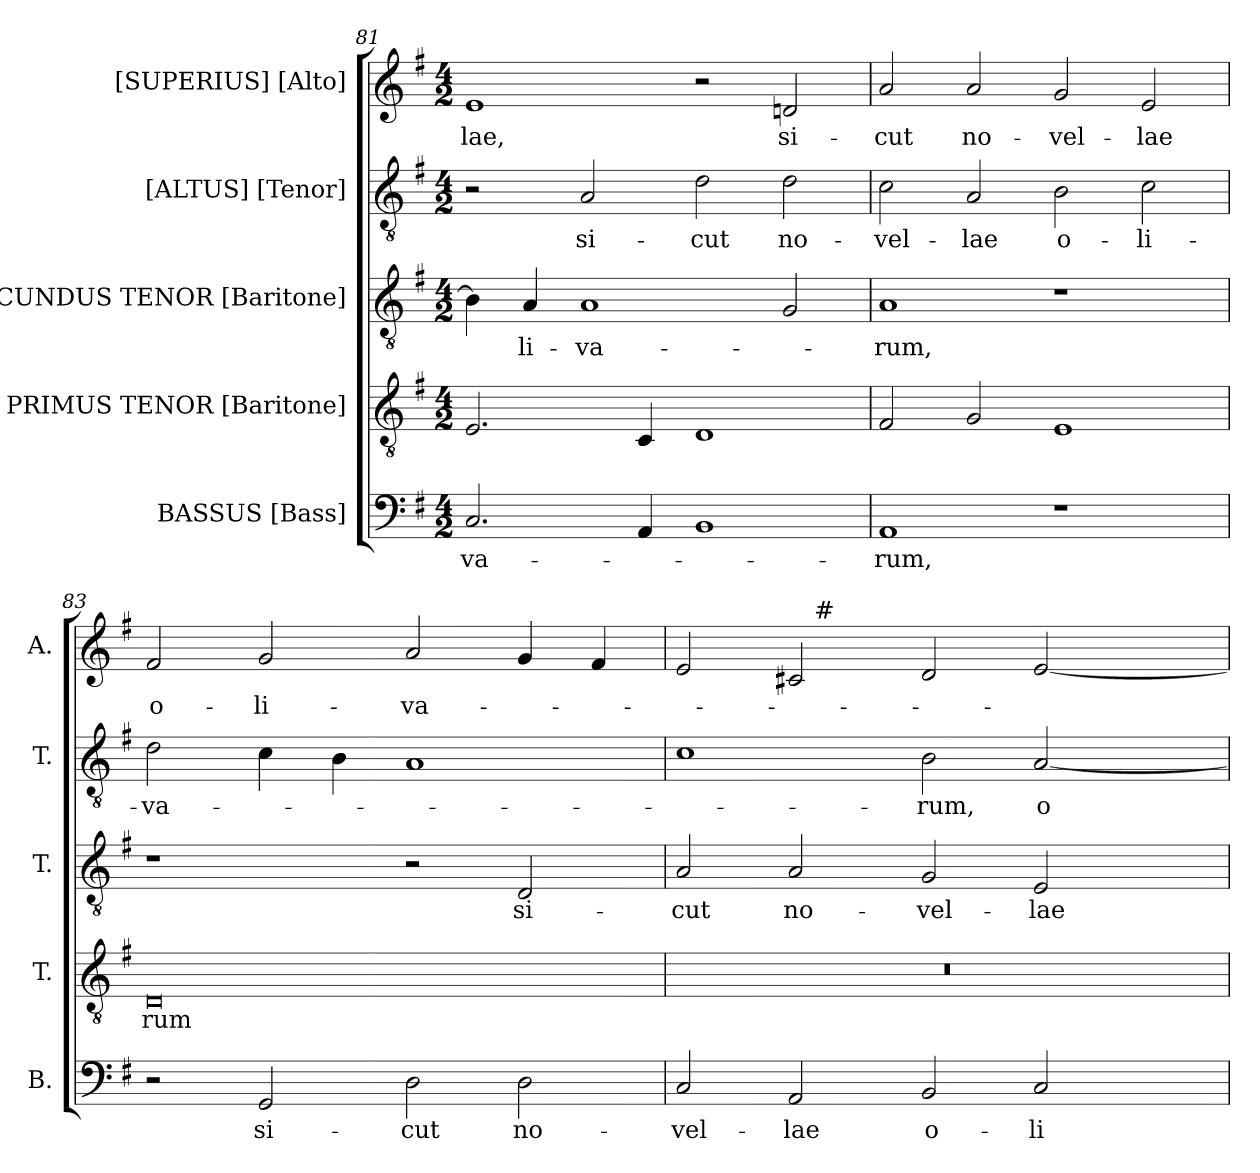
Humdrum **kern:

**kern	**text	**kern	**text	**kern	**text	**kern	**text	**kern	**text
*part5	*part5	*part4	*part4	*part3	*part3	*part2	*part2	*part1	*part1
*staff5	*staff5	*staff4	*staff4	*staff3	*staff3	*staff2	*staff2	*staff1	*staff1
*I"BASSUS [Bass]	*	*I"PRIMUS TENOR [Baritone]	*	*I"SECUNDUS TENOR [Baritone]	*	*I"[ALTUS] [Tenor]	*	*I"[SUPERIUS] [Alto]	*
*I'B.	*	*I'T.	*	*I'T.	*	*I'T.	*	*I'A.	*
!!LO:PB:g=z
*clefF4	*	*clefGv2	*	*clefGv2	*	*clefGv2	*	*clefG2	*
*	*	*ITrd7c12	*	*ITrd7c12	*	*ITrd7c12	*	*	*
*k[f#]	*	*k[f#]	*	*k[f#]	*	*k[f#]	*	*k[f#]	*
*G:	*	*G:	*	*G:	*	*G:	*	*G:	*
*M4/2	*	*M4/2	*	*M4/2	*	*M4/2	*	*M4/2	*
=81	=81	=81	=81	=81	=81	=81	=81	=81	=81
!	!LO:LY:b:color=#000000	!	!	!	!	!	!	!	!
!	!	!	!	!	!	!	!	!	!LO:LY:b:color=#000000
2.Ci/	-va-	2.EEi/	.	4BBi\]	.	2r	.	1ei	-lae,
!	!	!	!	!	!LO:LY:b:color=#000000	!	!	!	!
.	.	.	.	4AAi/	-li-	.	.	.	.
!	!	!	!	!	!LO:LY:b:color=#000000	!	!	!	!
!	!	!	!	!	!	!	!LO:LY:b:color=#000000	!	!
.	.	.	.	1AAi	-va-	2AAi/	si-	.	.
4AAi/	.	4CCi/	.	.	.	.	.	.	.
!	!	!	!	!	!	!	!LO:LY:b:color=#000000	!	!
1BBi	.	1DDi	.	.	.	2Di\	-cut	2r	.
!	!	!	!	!	!	!	!LO:LY:b:color=#000000	!	!
!	!	!	!	!	!	!	!	!	!LO:LY:b:color=#000000
.	.	.	.	2GGi/	.	2Di\	no-	2dni/	si-
=82	=82	=82	=82	=82	=82	=82	=82	=82	=82
!	!LO:LY:b:color=#000000	!	!	!	!	!	!	!	!
!	!	!	!	!	!LO:LY:b:color=#000000	!	!	!	!
!	!	!	!	!	!	!	!LO:LY:b:color=#000000	!	!
!	!	!	!	!	!	!	!	!	!LO:LY:b:color=#000000
1AAi	-rum,	2FF#i/	.	1AAi	-rum,	2Ci\	-vel-	2ai/	-cut
!	!	!	!	!	!	!	!LO:LY:b:color=#000000	!	!
!	!	!	!	!	!	!	!	!	!LO:LY:b:color=#000000
.	.	2GGi/	.	.	.	2AAi/	-lae	2ai/	no-
!	!	!	!	!	!	!	!LO:LY:b:color=#000000	!	!
!	!	!	!	!	!	!	!	!	!LO:LY:b:color=#000000
1r	.	1EEi	.	1r	.	2BBi\	o-	2gi/	-vel-
!	!	!	!	!	!	!	!LO:LY:b:color=#000000	!	!
!	!	!	!	!	!	!	!	!	!LO:LY:b:color=#000000
.	.	.	.	.	.	2Ci\	-li-	2ei/	-lae
=83	=83	=83	=83	=83	=83	=83	=83	=83	=83
!	!	!	!LO:LY:b:color=#000000	!	!	!	!	!	!
!	!	!	!	!	!	!	!LO:LY:b:color=#000000	!	!
!	!	!	!	!	!	!	!	!	!LO:LY:b:color=#000000
2r	.	0DDi	-rum	1r	.	2Di\	-va-	2f#i/	o-
!	!LO:LY:b:color=#000000	!	!	!	!	!	!	!	!
!	!	!	!	!	!	!	!	!	!LO:LY:b:color=#000000
2GGi/	si-	.	.	.	.	4Ci\	.	2gi/	-li-
.	.	.	.	.	.	4BBi\	.	.	.
!	!LO:LY:b:color=#000000	!	!	!	!	!	!	!	!
!	!	!	!	!	!	!	!	!	!LO:LY:b:color=#000000
2Di\	-cut	.	.	2r	.	1AAi	.	2ai/	-va-
!	!LO:LY:b:color=#000000	!	!	!	!	!	!	!	!
!	!	!	!	!	!LO:LY:b:color=#000000	!	!	!	!
2Di\	no-	.	.	2DDi/	si-	.	.	4gi/	.
.	.	.	.	.	.	.	.	4f#i/	.
=84	=84	=84	=84	=84	=84	=84	=84	=84	=84
!	!LO:LY:b:color=#000000	!LO:N:vis=1	!	!	!	!	!	!	!
!	!	!	!	!	!LO:LY:b:color=#000000	!	!	!	!
*	*	*	*	*	*	*	*	*^	*
2Ci/	-vel-	0r	.	2AAi/	-cut	1Ci	.	2ei/	2ryy	.
!	!LO:LY:b:color=#000000	!	!	!	!	!	!	!	!	!
!	!	!	!	!	!LO:LY:b:color=#000000	!	!	!	!	!
2AAi/	-lae	.	.	2AAi/	no-	.	.	2c#i/	32ryy	.
.	.	.	.	.	.	.	.	.	256ryy	.
!	!	!	!	!	!	!	!	!	!LO:TX:a:t=#	!
.	.	.	.	.	.	.	.	.	1ryy	.
!	!LO:LY:b:color=#000000	!	!	!	!	!	!	!	!	!
!	!	!	!	!	!LO:LY:b:color=#000000	!	!	!	!	!
!	!	!	!	!	!	!	!LO:LY:b:color=#000000	!	!	!
2BBi/	o-	.	.	2GGi/	-vel-	2BBi\	-rum,	2di/	.	.
!	!LO:LY:b:color=#000000	!	!	!	!	!	!	!	!	!
!	!	!	!	!	!LO:LY:b:color=#000000	!	!	!	!	!
!	!	!	!	!	!	!	!LO:LY:b:color=#000000	!	!	!
2Ci/	-li-	.	.	2EEi/	-lae	[2AAi/	o-	[2ei/	.	.
.	.	.	.	.	.	.	.	.	4ryy	.
.	.	.	.	.	.	.	.	.	8ryy	.
.	.	.	.	.	.	.	.	.	16ryy	.
.	.	.	.	.	.	.	.	.	64..ryy	.
*	*	*	*	*	*	*	*	*v	*v	*
=	=	=	=	=	=	=	=	=	=
*-	*-	*-	*-	*-	*-	*-	*-	*-	*-
